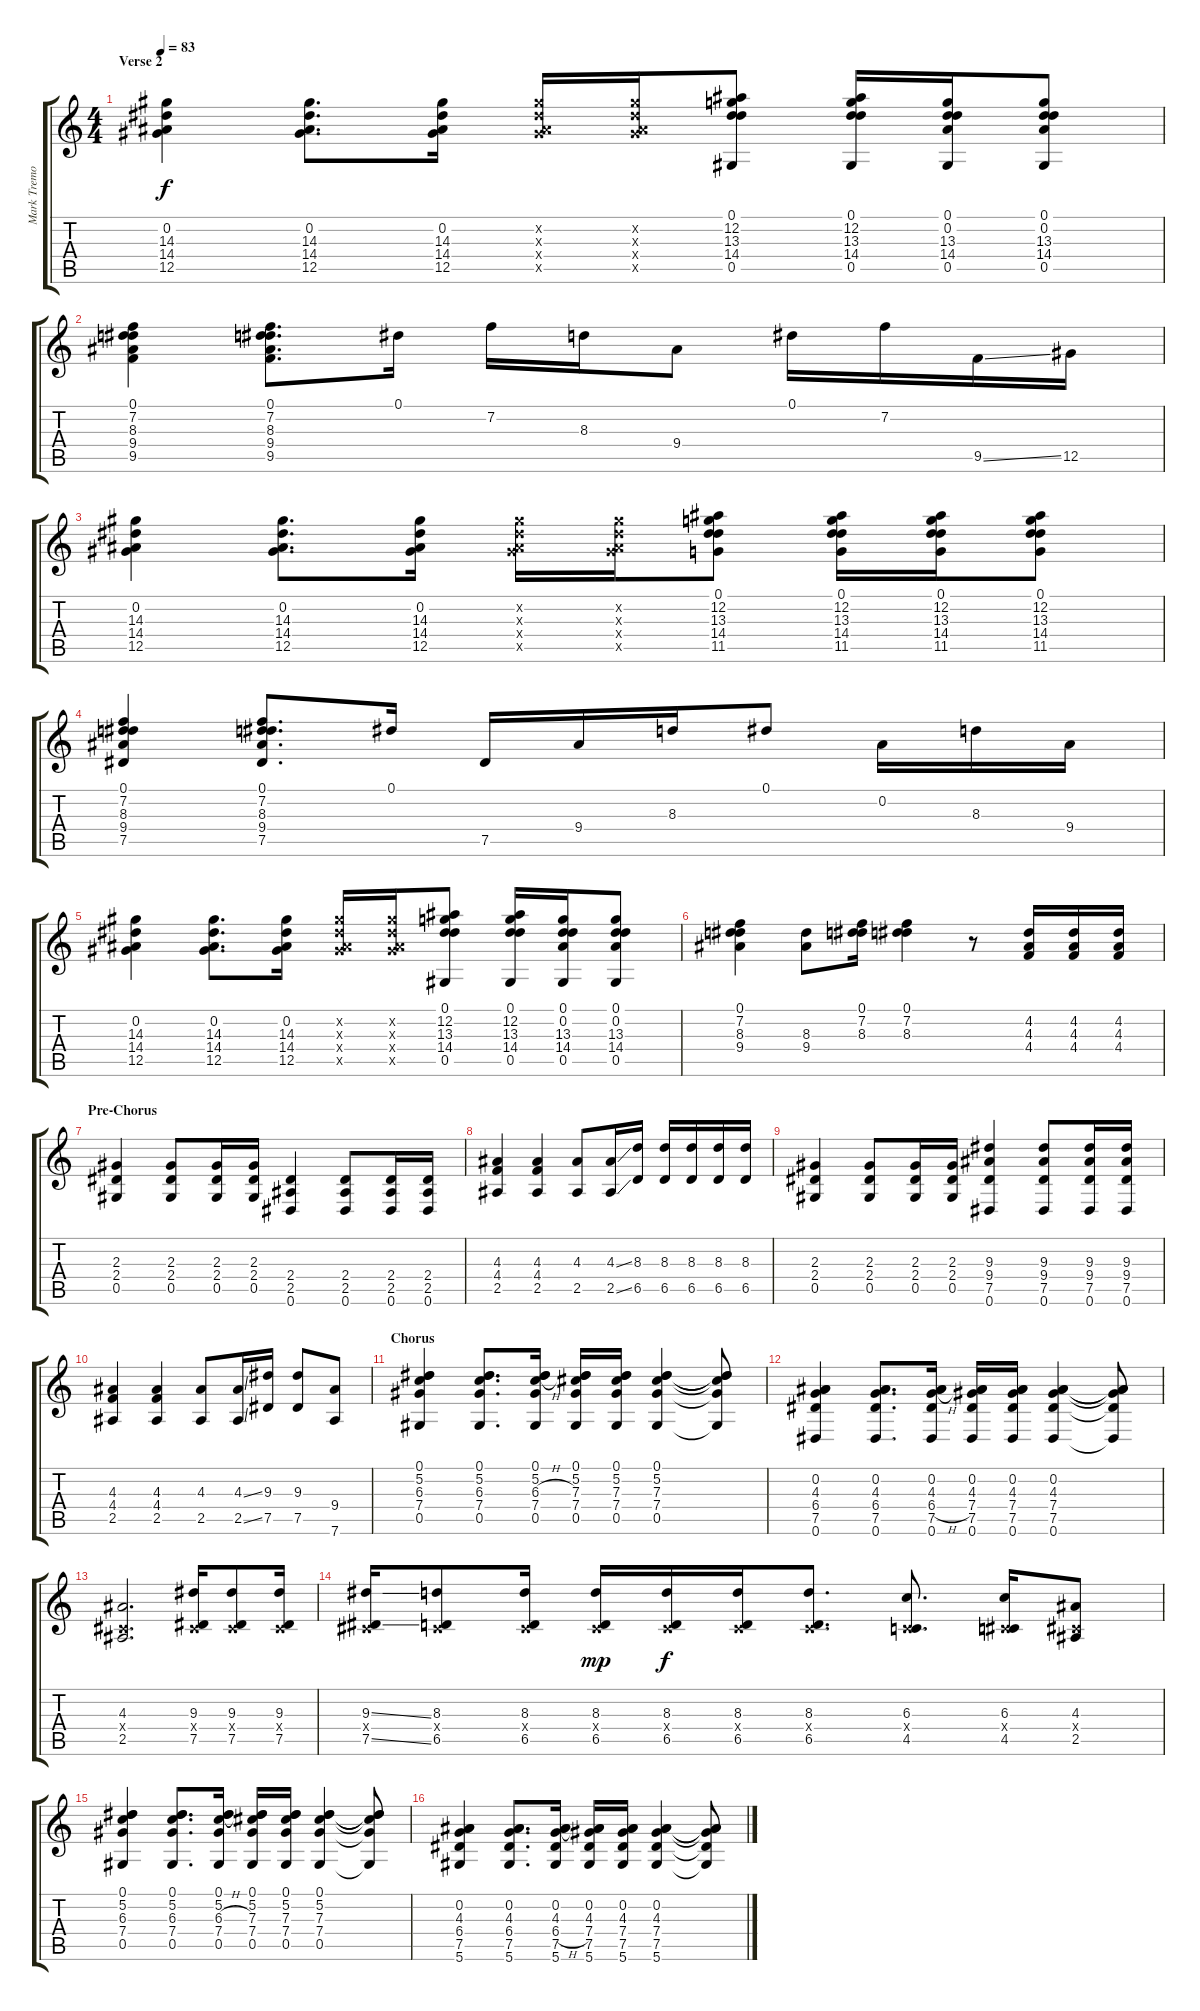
\track ("Mark Tremonti" "Mark Tremo") {instrument distortionguitar}
\staff {score tabs}
\tuning (Eb4 Bb3 Gb3 Db3 Ab2 Eb2) {hide}
\ts (4 4)
\section ("" "Verse 2")
\tempo 83
\clef g2
\ks c
(0.2 14.3 14.4 12.5).4{dy f} (0.2 14.3 14.4 12.5).8{d} (0.2 14.3 14.4 12.5).16 (0.2{x} 14.3{x} 14.4{x} 12.5{x}).16 (0.2{x} 14.3{x} 14.4{x} 12.5{x}).16 (0.1 12.2 13.3 14.4 0.5).8 (0.1 12.2 13.3 14.4 0.5).16 (0.1 0.2 13.3 14.4 0.5).16 (0.1 0.2 13.3 14.4 0.5).8 |
(0.1 7.2 8.3 9.4 9.5).4 (0.1 7.2 8.3 9.4 9.5).8{d} 0.1.16 7.2.16 8.3.16 9.4.8 0.1.16 7.2.16 9.5{ss}.16 12.5.16 |
(0.2 14.3 14.4 12.5).4 (0.2 14.3 14.4 12.5).8{d} (0.2 14.3 14.4 12.5).16 (0.2{x} 14.3{x} 14.4{x} 12.5{x}).16 (0.2{x} 14.3{x} 14.4{x} 12.5{x}).16 (0.1 12.2 13.3 14.4 11.5).8 (0.1 12.2 13.3 14.4 11.5).16 (0.1 12.2 13.3 14.4 11.5).16 (0.1 12.2 13.3 14.4 11.5).8 |
(0.1 7.2 8.3 9.4 7.5).4 (0.1 7.2 8.3 9.4 7.5).8{d} 0.1.16 7.5.16 9.4.16 8.3.16 0.1.8 0.2.16 8.3.16 9.4.16 |
(0.2 14.3 14.4 12.5).4 (0.2 14.3 14.4 12.5).8{d} (0.2 14.3 14.4 12.5).16 (0.2{x} 14.3{x} 14.4{x} 12.5{x}).16 (0.2{x} 14.3{x} 14.4{x} 12.5{x}).16 (0.1 12.2 13.3 14.4 0.5).8 (0.1 12.2 13.3 14.4 0.5).16 (0.1 0.2 13.3 14.4 0.5).16 (0.1 0.2 13.3 14.4 0.5).8 |
(0.1 7.2 8.3 9.4).4 (8.3 9.4).8 (0.1 7.2 8.3).16 (0.1 7.2 8.3).4 r.8 (4.2 4.3 4.4).16 (4.2 4.3 4.4).16 (4.2 4.3 4.4).16 |
\section ("" "Pre-Chorus")
(2.3 2.4 0.5).4 (2.3 2.4 0.5).8 (2.3 2.4 0.5).16 (2.3 2.4 0.5).16 (2.4 2.5 0.6).4 (2.4 2.5 0.6).8 (2.4 2.5 0.6).16 (2.4 2.5 0.6).16 |
(4.3 4.4 2.5).4 (4.3 4.4 2.5).4 (4.3 2.5).8 (4.3{ss} 2.5{ss}).16 (8.3 6.5).16 (8.3 6.5).16 (8.3 6.5).16 (8.3 6.5).16 (8.3 6.5).16 |
(2.3 2.4 0.5).4 (2.3 2.4 0.5).8 (2.3 2.4 0.5).16 (2.3 2.4 0.5).16 (9.3 9.4 7.5 0.6).4 (9.3 9.4 7.5 0.6).8 (9.3 9.4 7.5 0.6).16 (9.3 9.4 7.5 0.6).16 |
(4.3 4.4 2.5).4 (4.3 4.4 2.5).4 (4.3 2.5).8 (4.3{ss} 2.5{ss}).16 (9.3 7.5).16 (9.3 7.5).8 (9.4 7.6).8 |
\section ("" "Chorus")
(0.1 5.2 6.3 7.4 0.5).4 (0.1 5.2 6.3 7.4 0.5).8{d} (0.1 5.2 6.3{h} 7.4 0.5).16 (0.1 5.2 7.3 7.4 0.5).16 (0.1 5.2 7.3 7.4 0.5).16 (0.1 5.2 7.3 7.4 0.5).4 (0.1{t} 5.2{t} 7.3{t} 7.4{t} 0.5{t}).8 |
(0.2 4.3 6.4 7.5 0.6).4 (0.2 4.3 6.4 7.5 0.6).8{d} (0.2 4.3 6.4{h} 7.5 0.6).16 (0.2 4.3 7.4 7.5 0.6).16 (0.2 4.3 7.4 7.5 0.6).16 (0.2 4.3 7.4 7.5 0.6).4 (0.2{t} 4.3{t} 7.4{t} 7.5{t} 0.6{t}).8 |
(4.3 0.4{x} 2.5).2{d} (9.3 0.4{x} 7.5).16 (9.3 0.4{x} 7.5).8 (9.3 0.4{x} 7.5).16 |
(9.3{ss} 0.4{x} 7.5{ss}).16 (8.3 0.4{x} 6.5).8 (8.3 0.4{x} 6.5).16 (8.3 0.4{x} 6.5).16{dy mp} (8.3 0.4{x} 6.5).16{dy f} (8.3 0.4{x} 6.5).16 (8.3 0.4{x} 6.5).8{d} (6.3 0.4{x} 4.5).8{d} (6.3 0.4{x} 4.5).16 (4.3 0.4{x} 2.5).8 |
(0.1 5.2 6.3 7.4 0.5).4 (0.1 5.2 6.3 7.4 0.5).8{d} (0.1 5.2 6.3{h} 7.4 0.5).16 (0.1 5.2 7.3 7.4 0.5).16 (0.1 5.2 7.3 7.4 0.5).16 (0.1 5.2 7.3 7.4 0.5).4 (0.1{t} 5.2{t} 7.3{t} 7.4{t} 0.5{t}).8 |
(0.2 4.3 6.4 7.5 5.6).4 (0.2 4.3 6.4 7.5 5.6).8{d} (0.2 4.3 6.4{h} 7.5 5.6).16 (0.2 4.3 7.4 7.5 5.6).16 (0.2 4.3 7.4 7.5 5.6).16 (0.2 4.3 7.4 7.5 5.6).4 (0.2{t} 4.3{t} 7.4{t} 7.5{t} 5.6{t}).8
